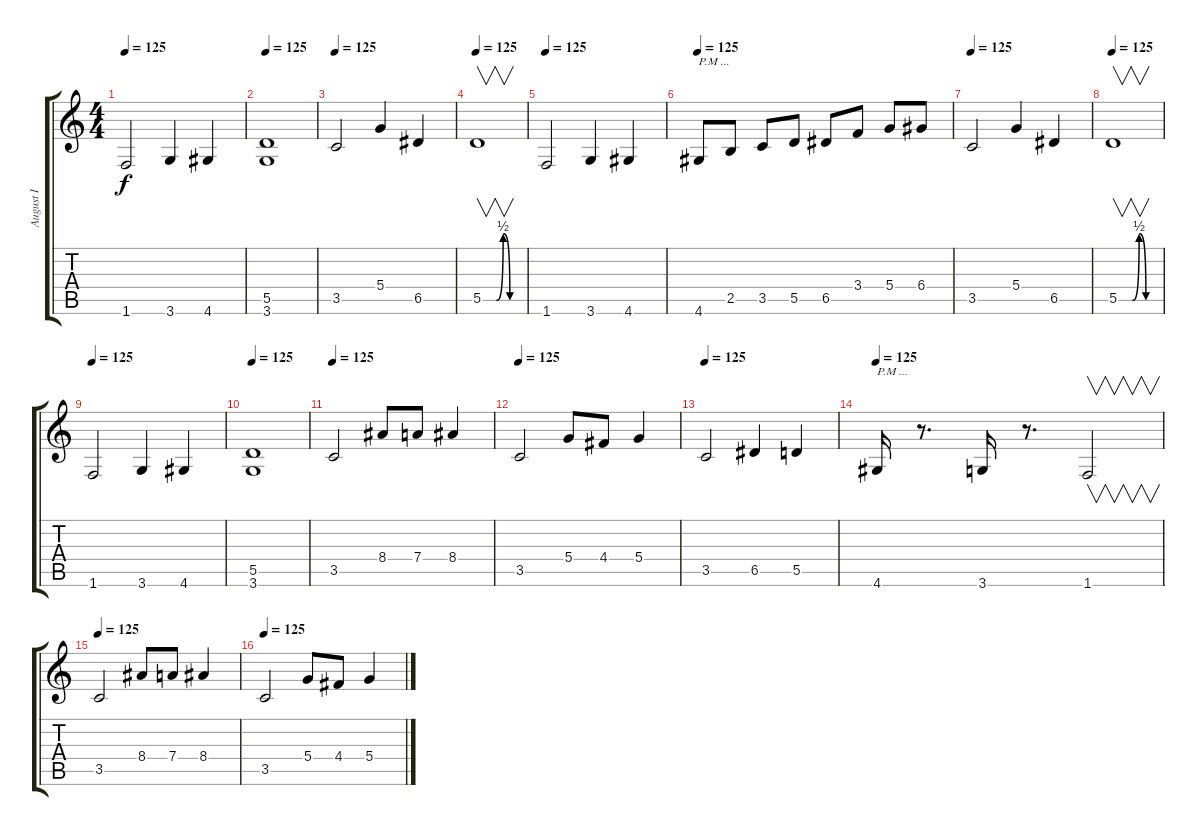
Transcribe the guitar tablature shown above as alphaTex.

\track ("August I" "August I") {instrument distortionguitar}
\staff {score tabs}
\tuning (E4 B3 G3 D3 A2 E2) {hide}
\ts (4 4)
\tempo 125
\clef g2
\ks c
1.6.2{dy f} 3.6.4 4.6.4 |
\tempo 125
(5.5 3.6).1 |
\tempo 125
3.5.2 5.4.4 6.5.4 |
\tempo 125
5.5{be (custom 0 0 15 0 20 0 30 2 40 0 60 0)}.1{v} |
\tempo 125
1.6.2 3.6.4 4.6.4 |
\tempo 125
4.6.8{txt "P.M ..."} 2.5.8 3.5.8 5.5.8 6.5.8 3.4.8 5.4.8 6.4.8 |
\tempo 125
3.5.2 5.4.4 6.5.4 |
\tempo 125
5.5{be (custom 0 0 15 0 20 0 30 2 40 0 60 0)}.1{v} |
\tempo 125
1.6.2 3.6.4 4.6.4 |
\tempo 125
(5.5 3.6).1 |
\tempo 125
3.5.2 8.4.8 7.4.8 8.4.4 |
\tempo 125
3.5.2 5.4.8 4.4.8 5.4.4 |
\tempo 125
3.5.2 6.5.4 5.5.4 |
\tempo 125
4.6.16{txt "P.M ..."} r.8{d} 3.6.16 r.8{d} 1.6.2{v} |
\tempo 125
3.5.2 8.4.8 7.4.8 8.4.4 |
\tempo 125
3.5.2 5.4.8 4.4.8 5.4.4
